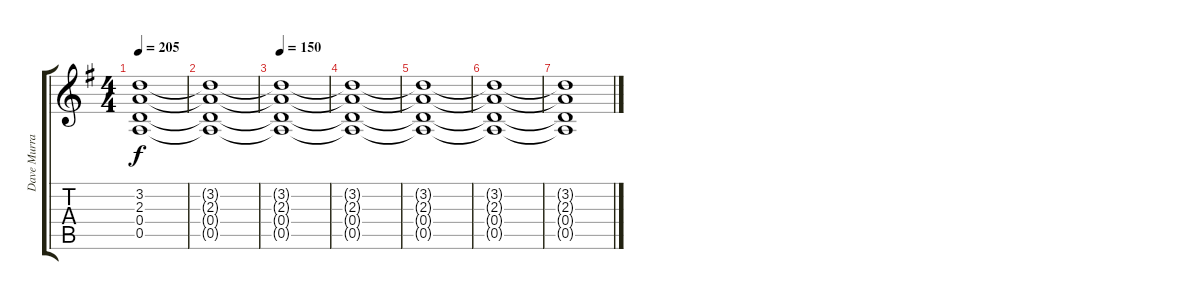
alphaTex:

\track ("Dave Murray (Guitar)" "Dave Murra") {instrument distortionguitar}
\staff {score tabs}
\tuning (E4 B3 G3 D3 A2 E2) {hide}
\ts (4 4)
\tempo 205
\clef g2
\ks eminor
(3.2{t} 2.3{t} 0.4{t} 0.5{t}).1{dy f} |
(3.2{t} 2.3{t} 0.4{t} 0.5{t}).1 |
\tempo 150
(3.2{t} 2.3{t} 0.4{t} 0.5{t}).1 |
(3.2{t} 2.3{t} 0.4{t} 0.5{t}).1{volume 0} |
(3.2{t} 2.3{t} 0.4{t} 0.5{t}).1 |
(3.2{t} 2.3{t} 0.4{t} 0.5{t}).1 |
(3.2{t} 2.3{t} 0.4{t} 0.5{t}).1
